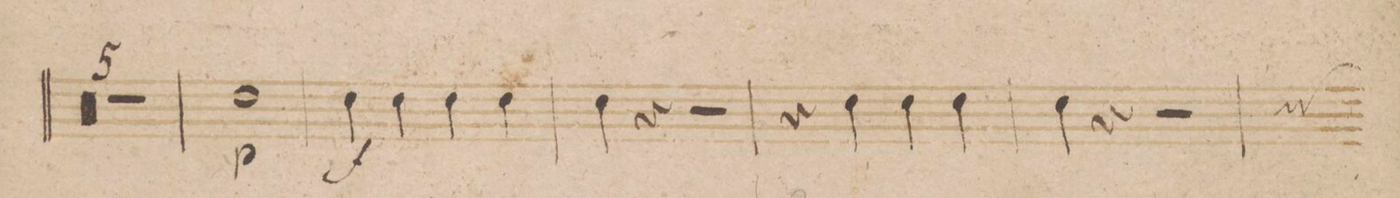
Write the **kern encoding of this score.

**kern	**dynam
*I"Clarino 1mo in B.	*
*clefG2	*
*k[b-]	*
*met(c)	*
*M4/4	*
00r	.
=14	=14
=15	=15
=16	=16
=17	=17
1r	.
=18	=18
1cc	p
=19	=19
4cc\	f
4cc\	.
4cc\	.
4cc\	.
=20	=20
4cc\	.
4r	.
2r	.
=21	=21
4r	.
4cc\	.
4cc\	.
4cc\	.
=22	=22
4cc\	.
4r	.
2r	.
*custos:b	*
=23	=23
*-	*-
